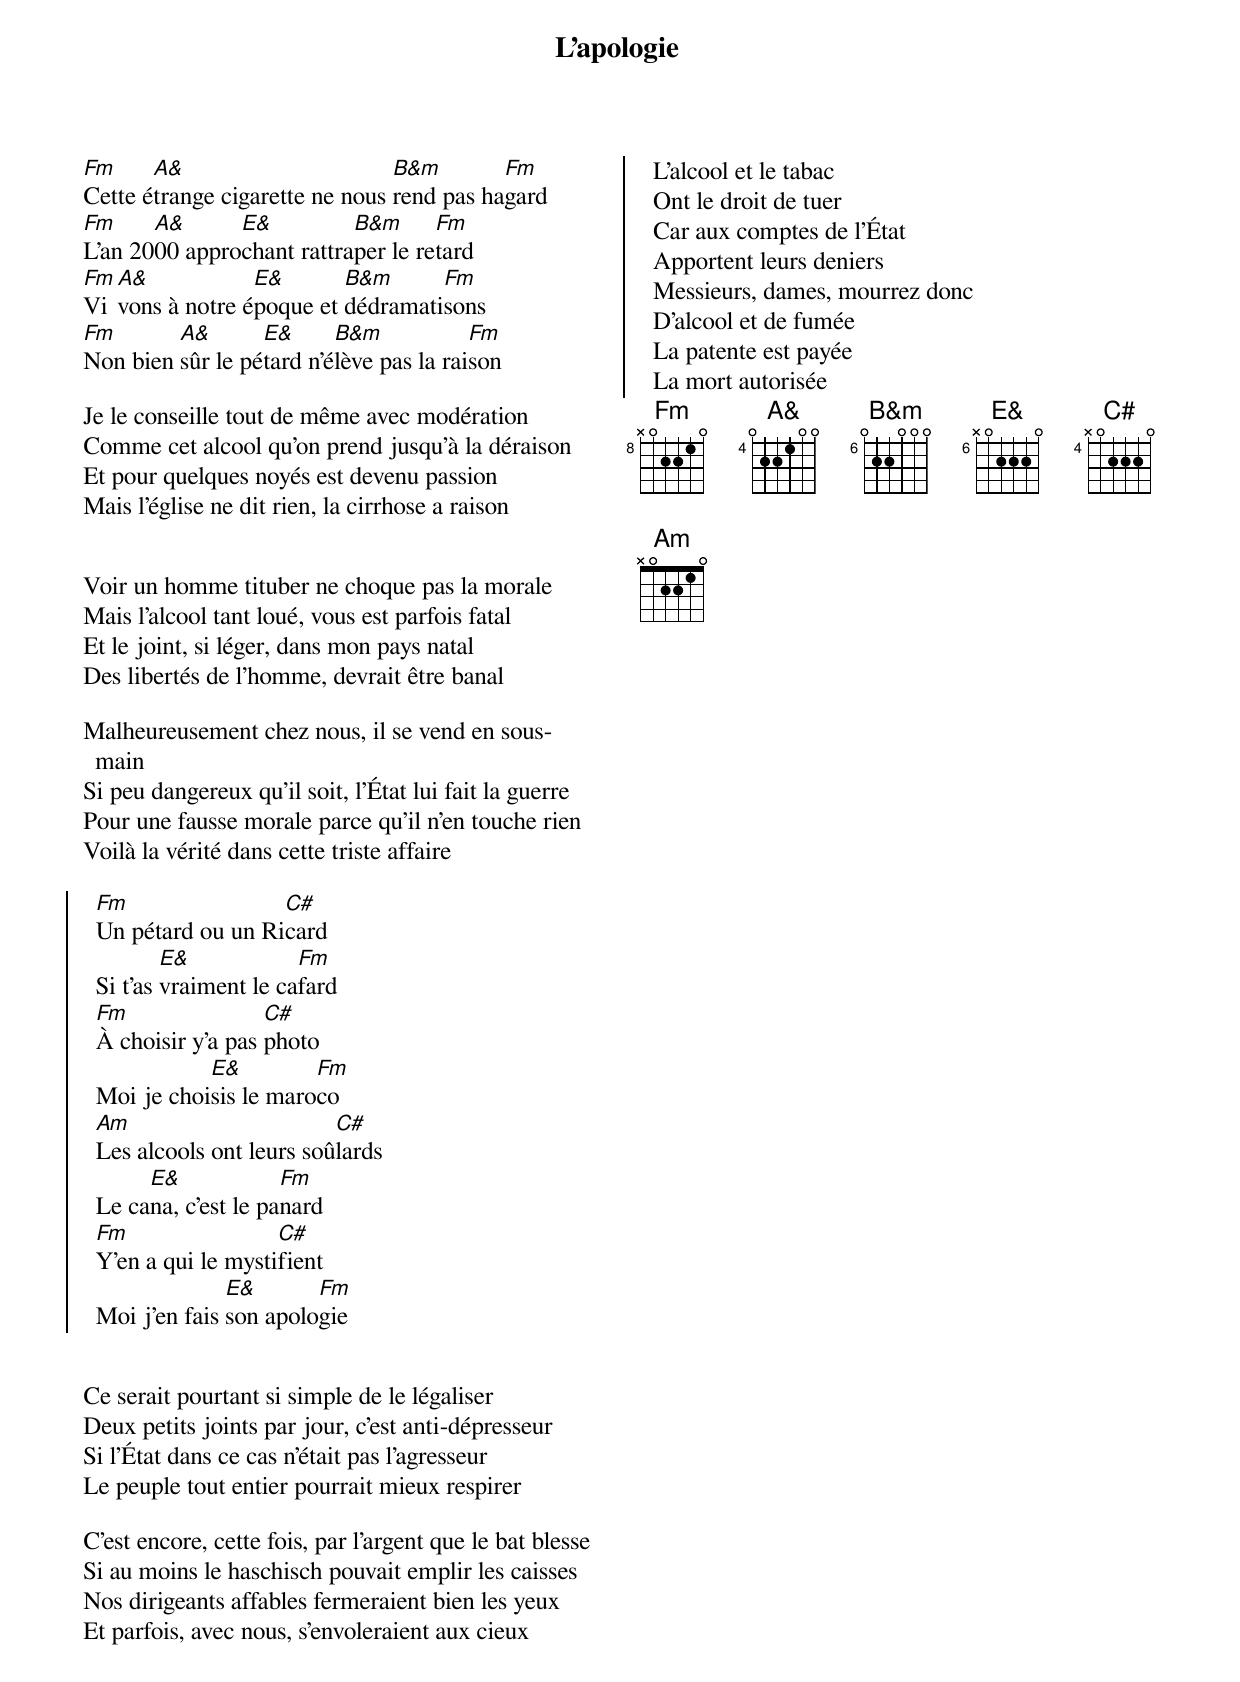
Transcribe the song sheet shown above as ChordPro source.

{title: L'apologie}
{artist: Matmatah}
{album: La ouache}
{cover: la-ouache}
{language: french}
{columns: 2}
{define: Fm base-fret 8 frets X 0 2 2 1 0}
{define: A& base-fret 4 frets 0 2 2 1 0 0}
{define: B&m base-fret 6 frets 0 2 2 0 0 0}
{define: E& base-fret 6 frets X 0 2 2 2 0}
{define: C# base-fret 4 frets X 0 2 2 2 0}


[Fm]Cette é[A&]trange cigarette ne nous [B&m]rend pas ha[Fm]gard
[Fm]L'an 20[A&]00 appro[E&]chant rattra[B&m]per le re[Fm]tard
[Fm]Vi[A&]vons à notre é[E&]poque et [B&m]dédramati[Fm]sons
[Fm]Non bien [A&]sûr le pé[E&]tard n'é[B&m]lève pas la rai[Fm]son

Je le conseille tout de même avec modération
Comme cet alcool qu'on prend jusqu'à la déraison
Et pour quelques noyés est devenu passion
Mais l'église ne dit rien, la cirrhose a raison


Voir un homme tituber ne choque pas la morale
Mais l'alcool tant loué, vous est parfois fatal
Et le joint, si léger, dans mon pays natal
Des libertés de l'homme, devrait être banal

Malheureusement chez nous, il se vend en sous-main
Si peu dangereux qu'il soit, l'État lui fait la guerre
Pour une fausse morale parce qu'il n'en touche rien
Voilà la vérité dans cette triste affaire

{start_of_chorus}
  [Fm]Un pétard ou un Ri[C#]card
  Si t'as [E&]vraiment le ca[Fm]fard
  [Fm]À choisir y'a pas [C#]photo
  Moi je choi[E&]sis le maro[Fm]co
  [Am]Les alcools ont leurs soû[C#]lards
  Le ca[E&]na, c'est le pa[Fm]nard
  [Fm]Y'en a qui le mysti[C#]fient
  Moi j'en fais [E&]son apolo[Fm]gie
{end_of_chorus}


Ce serait pourtant si simple de le légaliser
Deux petits joints par jour, c'est anti-dépresseur
Si l'État dans ce cas n'était pas l'agresseur
Le peuple tout entier pourrait mieux respirer

C'est encore, cette fois, par l'argent que le bat blesse
Si au moins le haschisch pouvait emplir les caisses
Nos dirigeants affables fermeraient bien les yeux
Et parfois, avec nous, s'envoleraient aux cieux

{start_of_chorus}
  L'alcool et le tabac
  Ont le droit de tuer
  Car aux comptes de l'État
  Apportent leurs deniers
  Messieurs, dames, mourrez donc
  D'alcool et de fumée
  La patente est payée
  La mort autorisée
{end_of_chorus}
